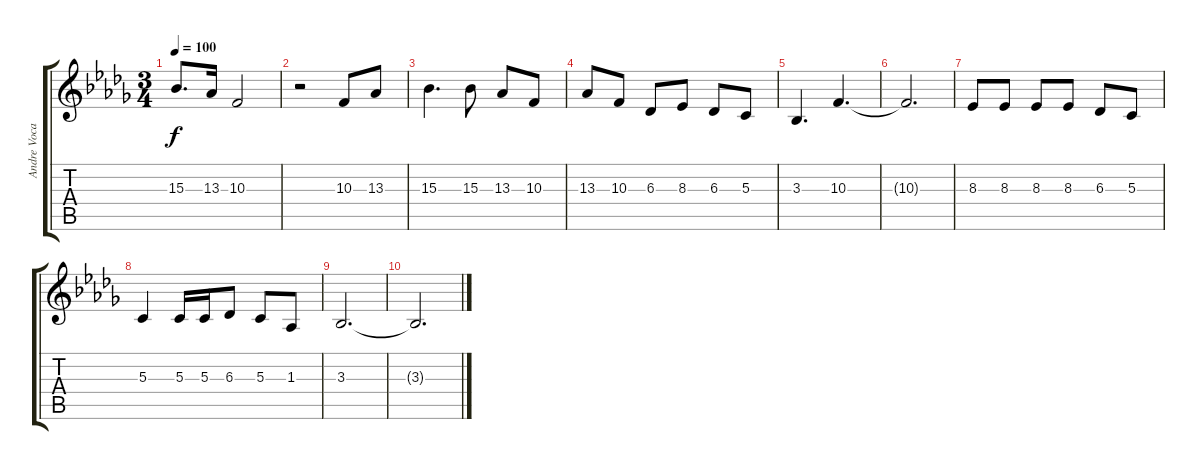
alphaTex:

\track ("Andre Vocals" "Andre Voca") {instrument sopranosax}
\staff {score tabs}
\tuning (E4 B3 G3 D3 A2 E2) {hide}
\ts (3 4)
\tempo 100
\clef g2
\ks bbminor
15.3.8{d dy f} 13.3.16 10.3.2 |
r.2 10.3.8 13.3.8 |
15.3.4{d} 15.3.8 13.3.8 10.3.8 |
13.3.8 10.3.8 6.3.8 8.3.8 6.3.8 5.3.8 |
3.3.4{d} 10.3.4{d} |
10.3{t}.2{d} |
8.3.8 8.3.8 8.3.8 8.3.8 6.3.8 5.3.8 |
5.3.4 5.3.16 5.3.16 6.3.8 5.3.8 1.3.8 |
3.3.2{d} |
3.3{t}.2{d}
